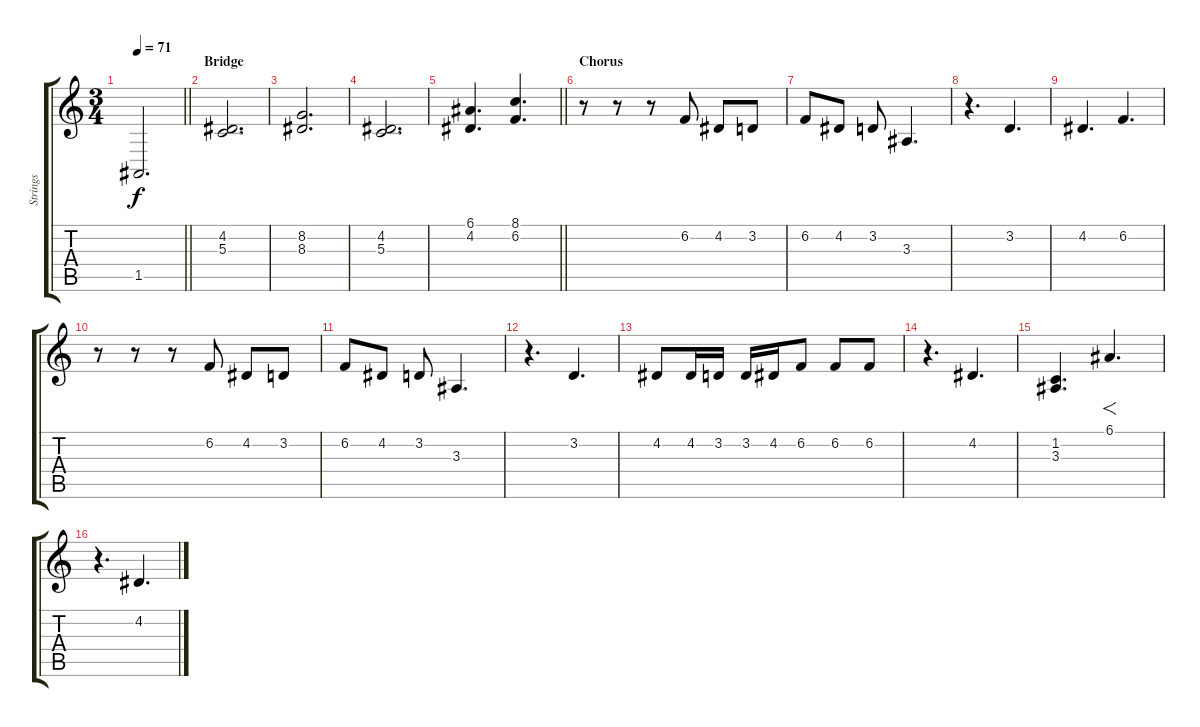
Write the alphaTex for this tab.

\track ("Strings" "Strings") {instrument stringensemble1}
\staff {score tabs}
\tuning (E4 B3 G3 D3 A2 E2) {hide}
\ts (3 4)
\tempo 71
\clef g2
\barLineRight lightlight
\ks c
1.5{t}.2{d dy f} |
\section ("" "Bridge")
(4.2 5.3).2{d instrument stringensemble2} |
(8.2 8.3).2{d} |
(4.2 5.3).2{d} |
\barLineRight lightlight
(6.1 4.2).4{d} (8.1 6.2).4{d} |
\section ("" "Chorus")
r.8{instrument stringensemble1} r.8 r.8 6.2.8 4.2.8 3.2.8 |
6.2.8 4.2.8 3.2.8 3.3.4{d} |
r.4{d} 3.2.4{d} |
4.2.4{d} 6.2.4{d} |
r.8 r.8 r.8 6.2.8 4.2.8 3.2.8 |
6.2.8 4.2.8 3.2.8 3.3.4{d} |
r.4{d} 3.2.4{d} |
4.2.8 4.2.16 3.2.16 3.2.16 4.2.16 6.2.8 6.2.8 6.2.8 |
r.4{d} 4.2.4{d} |
(1.2 3.3).4{d} 6.1.4{f d} |
r.4{d} 4.2.4{d}
